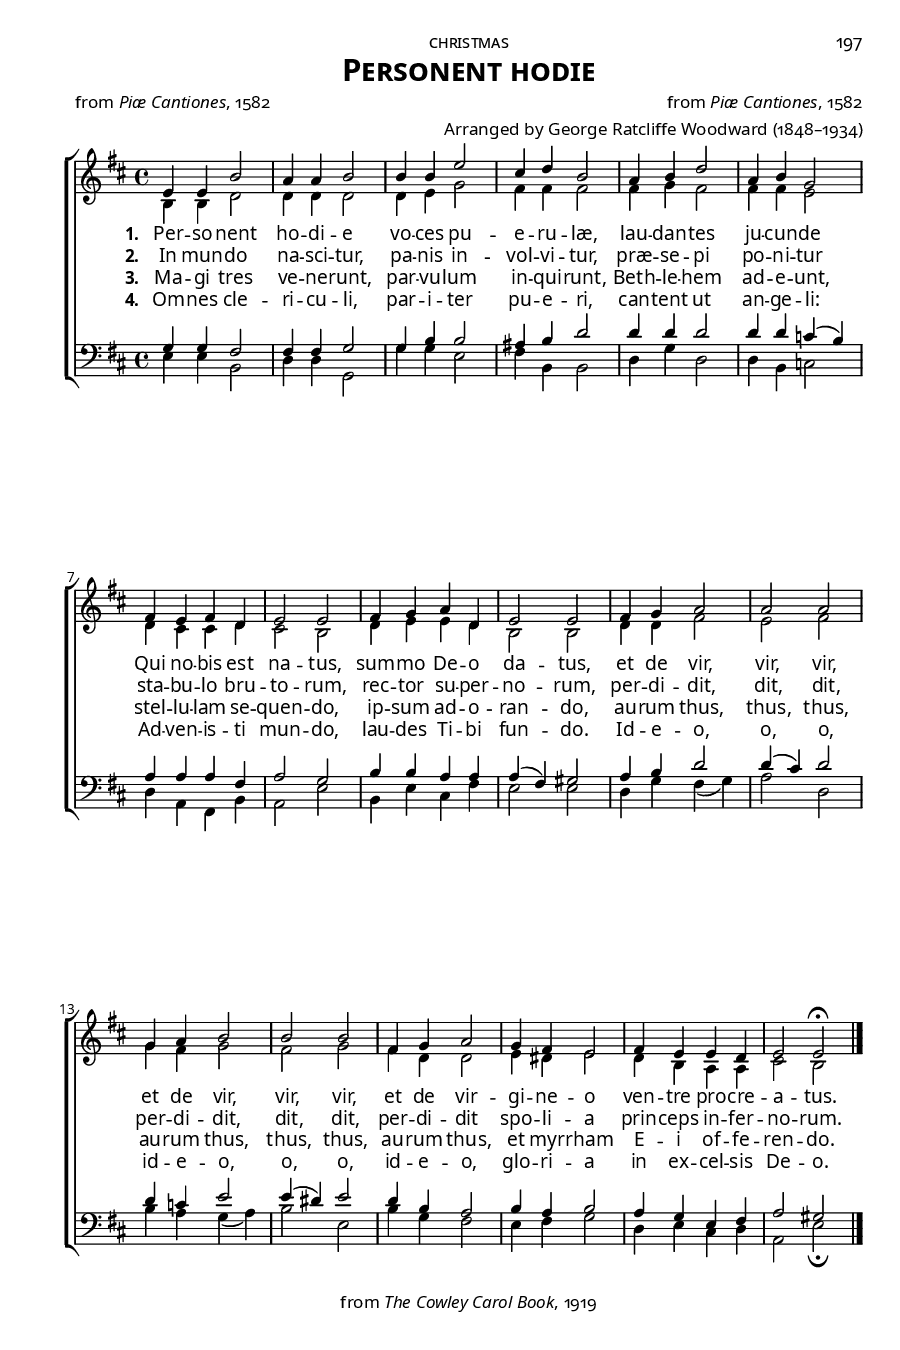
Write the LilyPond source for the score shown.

\version "2.14.2"
\include "util.ly"
\header {
  title = \markup{\override #'(font-name . "Garamond Premier Pro Semibold"){ \abs-fontsize #15 \smallCapsOldStyle"Personent hodie"}}
  poet = \markup \concat{"from " \italic "Piæ Cantiones" \oldStyleNum", 1582"}
  composer = \markup \concat{"from " \italic "Piæ Cantiones" \oldStyleNum", 1582"}
  arranger = \markup\oldStyleNum"Arranged by George Ratcliffe Woodward (1848–1934)"
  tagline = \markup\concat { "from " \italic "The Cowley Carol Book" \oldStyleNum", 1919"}
}
\paper {
  %print-all-headers = ##f
  paper-height = 9\in
  paper-width = 6\in
  indent = 0\in
  %system-system-spacing = #'((basic-distance . 10) (padding . 0))
  %system-system-spacing =
  %  #'((basic-distance . 0)
  %     (minimum-distance . 0)
  %     (padding . -0.35)
  %     (stretchability . 100))
  ragged-last-bottom = ##f
  ragged-bottom = ##f
  two-sided = ##t
  inner-margin = 0.5\in
  outer-margin = 0.25\in
  top-margin = 0.25\in
  bottom-margin = 0.25\in
  first-page-number = #197
  print-first-page-number = ##t
  headerLine = \markup{\override #'(font-name . "Garamond Premier Pro") \smallCapsOldStyle"christmas"}
  oddHeaderMarkup = \markup\fill-line{
     \override #'(font-name . "Garamond Premier Pro")\abs-fontsize #8.5
     \combine 
        \fill-line{"" \on-the-fly #print-page-number-check-first
        \oldStylePageNum""
        }
        \fill-line{\headerLine}
  }
  evenHeaderMarkup = \markup {
     \override #'(font-name . "Garamond Premier Pro")\abs-fontsize #8.5
     \combine
        \on-the-fly #print-page-number-check-first
        \oldStylePageNum""
        \fill-line{\headerLine}
  }
}
#(set-global-staff-size 15) \paper{ #(define fonts (make-pango-font-tree "GoudyOlSt BT" "Garamond Premier Pro" "Garamond Premier Pro" (/ 15 20))) }
global = {
  \key d \major
  \time 4/4
  \autoBeamOff
}

sopMusic = \relative c' {
  e4 e |
  b'2 a4 a b2 b4 b |
  e2 cis4 d |
  b2 a4 b |
  
  d2 a4 b |
  g2 |
  fis4 e fis d |
  e2 e |
  fis4 g a d, |
  
  e2 e |
  fis4 g |
  a2 a |
  a g4 a |
  b2 b |
  b fis4 g |
  a2 g4 fis |
  e2 |
  fis4 e e d |
  e2 e\fermata \bar "|."
}
sopWords = \lyricmode {
  
}

altoMusic = \relative c' {
  b4 b |
  d2 d4 d |
  d2 d4 e |
  g2 fis4 fis |
  fis2 fis4 g |
  
  fis2 fis4 fis |
  e2 |
  d4 cis cis d |
  cis2 b |
  d4 e e d |
  
  b2 b |
  d4 d |
  fis2 e |
  fis g4 fis |
  g2 fis |
  
  g fis4 d |
  d2 e4 dis |
  e2 |
  d4 b a a |
  cis2 b \bar "|."
}
altoWords = \lyricmode {
  \dropLyricsV
  \set stanza = #"1. "
  Per -- so -- nent ho -- di -- e
  vo -- ces pu -- e -- ru -- læ,
  lau -- dan -- tes ju -- cun -- de
  Qui no -- bis est na -- tus,
  sum -- mo De -- o da -- tus,
  et de vir, vir, vir,
  et de vir, vir, vir,
  et de vir -- gi -- ne -- o
  ven -- tre pro -- cre -- a -- tus.
}
altoWordsII = \lyricmode {
  \dropLyricsV
%\markup\italic
  \set stanza = #"2. "
  In mun -- do na -- sci -- tur,
  pa -- nis in -- vol -- vi -- tur,
  præ -- se -- pi po -- ni -- tur
  sta -- bu -- lo bru -- to -- rum,
  rec -- tor su -- per -- no -- rum,
  per -- di -- dit, dit, dit,
  per -- di -- dit, dit, dit,
  per -- di -- dit spo -- li -- a
  prin -- ceps in -- fer -- no -- rum.
}
altoWordsIII = \lyricmode {
  \dropLyricsV
  \set stanza = #"3. "
  Ma -- gi tres ve -- ne -- runt,
  par -- vu -- lum in -- qui -- runt,
  Beth -- le -- hem ad -- e -- unt,
  stel -- lu -- lam se -- quen -- do,
  ip -- sum ad -- o -- ran -- do,
  au -- rum thus, thus, thus,
  au -- rum thus, thus, thus,
  au -- rum thus, et myr -- rham
  E -- i of -- fe -- ren -- do.
}
altoWordsIV = \lyricmode {
  \dropLyricsV
  \set stanza = #"4. "
  Om -- nes cle -- ri -- cu -- li,
  par -- i -- ter pu -- e -- ri,
  can -- tent ut an -- ge -- li:
  Ad -- ven -- is -- ti mun -- do,
  lau -- des Ti -- bi fun -- do.
  Id -- e -- o, o, o,
  id -- e -- o, o, o,
  id -- e -- o, glo -- ri -- a
  in ex -- cel -- sis De -- o.
}
altoWordsV = \lyricmode {
  \set stanza = #"5. "
  \set ignoreMelismata = ##t
}
altoWordsVI = \lyricmode {
  \set stanza = #"6. "
  \set ignoreMelismata = ##t
}
tenorMusic = \relative c' {
  g4 g |
  fis2 fis4 fis |
  g2 g4 b |
  b2 ais4 b |
  d2 d4 d |
  
  d2 d4 d |
  c4( b) |
  a4 a a fis |
  a2 g |
  b4 b a a |
  
  a( fis) gis2 |
  a4 b |
  d2 d4( cis) |
  d2 d4 c |
  e2 e4( dis) |
  
  e2 d4 b |
  a2 b4 a |
  b2 |
  a4 g e fis |
  a2 gis \bar "|."
}
tenorWords = \lyricmode {

}

bassMusic = \relative c {
  e4 e |
  b2 d4 d |
  g,2 g'4 g |
  e2 fis4 b, |
  b2 d4 g |
  
  d2 d4 b |
  c2 |
  d4  a fis b |
  a2 e' |
  b4 e cis fis |
  
  e2 e |
  d4 g |
  fis( g) a2 |
  d, b'4 a |
  g( a) b2 |
  
  e, b'4 g |
  fis2 e4 fis |
  g2 |
  d4 e cis d |
  a2 e'\fermata \bar "|."
}
bassWords = \lyricmode {

}

pianoRH = \relative c' {
}
pianoLH = \relative c' {
}

\score {
  <<
   \new ChoirStaff <<
    \new Staff = women <<
      \new Voice = "sopranos" { \voiceOne << \global \sopMusic >> }
      \new Voice = "altos" { \voiceTwo << \global \altoMusic >> }
    >>
    \new Lyrics \with { alignAboveContext = #"women" \override VerticalAxisGroup #'nonstaff-relatedstaff-spacing = #'((basic-distance . 1))} \lyricsto "sopranos" \sopWords
    \new Lyrics = "altosVI"  \with { alignBelowContext = #"women" } \lyricsto "sopranos" \altoWordsVI
    \new Lyrics = "altosV"  \with { alignBelowContext = #"women" } \lyricsto "sopranos" \altoWordsV
    \new Lyrics = "altosIV"  \with { alignBelowContext = #"women" } \lyricsto "sopranos" \altoWordsIV
    \new Lyrics = "altosIII"  \with { alignBelowContext = #"women" } \lyricsto "sopranos" \altoWordsIII
    \new Lyrics = "altosII"  \with { alignBelowContext = #"women" } \lyricsto "sopranos" \altoWordsII
    \new Lyrics = "altos"  \with { alignBelowContext = #"women" \override VerticalAxisGroup #'nonstaff-relatedstaff-spacing = #'((basic-distance . 1)) } \lyricsto "sopranos" \altoWords
   \new Staff = men <<
      \clef bass
      \new Voice = "tenors" { \voiceOne << \global \tenorMusic >> }
      \new Voice = "basses" { \voiceTwo << \global \bassMusic >> }
    >>
    \new Lyrics \with { alignAboveContext = #"men" \override VerticalAxisGroup #'nonstaff-relatedstaff-spacing = #'((basic-distance . 1)) } \lyricsto "tenors" \tenorWords
    \new Lyrics \with { alignBelowContext = #"men" \override VerticalAxisGroup #'nonstaff-relatedstaff-spacing = #'((basic-distance . 1)) } \lyricsto "basses" \bassWords
  >>
%    \new PianoStaff << \new Staff { \new Voice { \pianoRH } } \new Staff { \clef "bass" \pianoLH } >>
  >>
  \layout {
    \context {
      \Score
      %\override SpacingSpanner #'base-shortest-duration = #(ly:make-moment 1 8)
      %\override SpacingSpanner #'common-shortest-duration = #(ly:make-moment 1 4)
    }
    \context {
      % Remove all empty staves
      % \Staff \RemoveEmptyStaves \override VerticalAxisGroup #'remove-first = ##t
    }
    \context {
      \Lyrics
      \override LyricText #'X-offset = #center-on-word
    }
  }
  \midi {
    \tempo 4 = 120
    \set Staff.midiInstrument = "flute"
  
    \context {
      \Voice
      \remove "Dynamic_performer"
    }
  }
}
